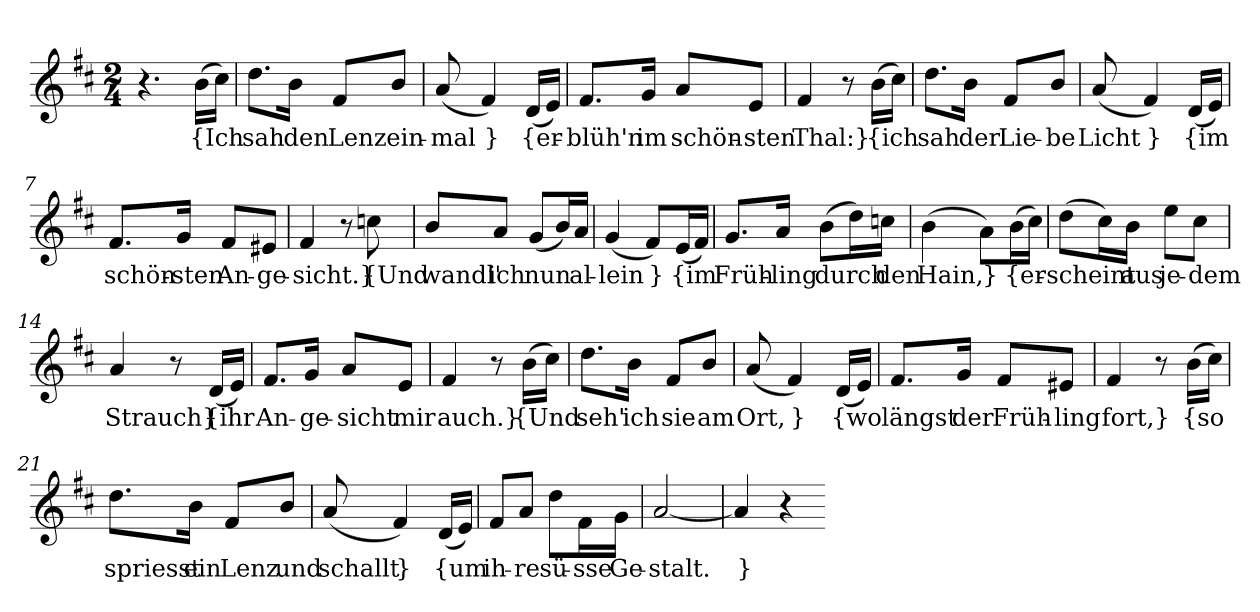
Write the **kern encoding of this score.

**kern	**text
*part1	*part1
*staff1	*staff1
*clefG2	*
*k[f#c#]	*
*M2/4	*
=	=
4.r	.
(16b\LL	{Ich
16cc#\JJ)	.
=1	=1
8.dd\L	sah
16b\Jk	den
8f#/L	Lenz
8b/J	ein-
=2	=2
(8a	-mal
4f#)	}
(16d/LL	{er-
16e/JJ)	.
=3	=3
8.f#/L	blüh'n
16g/Jk	im
8a/L	schön-
8e/J	-sten
=4	=4
4f#	Thal:}
8r	.
(16b\LL	{ich
16cc#\JJ)	.
=5	=5
8.dd\L	sah
16b\Jk	der
8f#/L	Lie-
8b/J	-be
=6	=6
(8a	Licht
4f#)	}
(16d/LL	{im
16e/JJ)	.
=7	=7
8.f#/L	schön-
16g/Jk	-sten
8f#/L	An-
8e#X/J	ge-
=8	=8
4f#	-sicht.}
8r	.
8ccn	{Und
=9	=9
8b/L	wandl'
8a/J	ich
(8g/L	nun
16b/L)	.
16a/JJ	al-
=10	=10
(4g	-lein
8f#/L)	}
(16e/L	{im
16f#/JJ)	.
=11	=11
8.g/L	Früh-
16a/Jk	-ling
(8b\L	durch
16dd\L)	.
16ccn\JJ	den
=12	=12
(4b	Hain,
8a\L)	}
(16b\L	{er-
16cc#\JJ)	.
=13	=13
(8dd\L	-scheint
16cc#\L)	.
16b\JJ	aus
8ee\L	je-
8cc#\J	-dem
=14	=14
4a	Strauch}
8r	.
(16d/LL	{ihr
16e/JJ)	.
=15	=15
8.f#/L	An-
16g/Jk	-ge-
8a/L	-sicht
8e/J	mir
=16	=16
4f#	auch.}
8r	.
(16b\LL	{Und
16cc#\JJ)	.
=17	=17
8.dd\L	seh'
16b\Jk	ich
8f#/L	sie
8b/J	am
=18	=18
(8a	Ort,
4f#)	}
(16d/LL	{wo
16e/JJ)	.
=19	=19
8.f#/L	längst
16g/Jk	der
8f#/L	Früh-
8e#X/J	-ling
=20	=20
4f#	fort,}
8r	.
(16b\LL	{so
16cc#\JJ)	.
=21	=21
8.dd\L	spriesst
16b\Jk	ein
8f#/L	Lenz
8b/J	und
=22	=22
(8a	schallt
4f#)	}
(16d/LL	{um
16e/JJ)	.
=23	=23
8f#/L	ih-
8a/J	-re
8dd\L	sü-
16f#\L	-sse
16g\JJ	Ge-
=24	=24
[2a	-stalt.
=25	=25
4a]	}
4r	.
=-	=-
*-	*-
